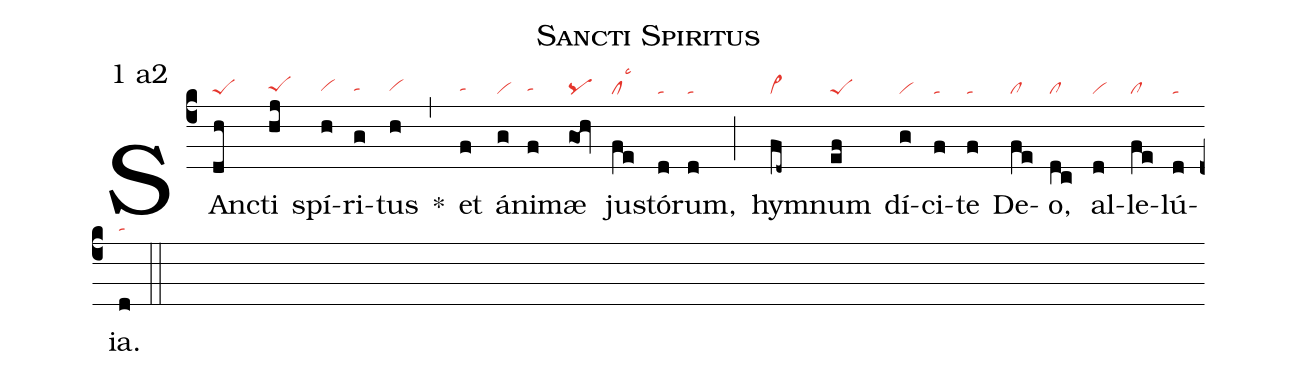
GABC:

name: Sancti Spiritus;
annotation: 1 a2;
mode: 1;
nabc-lines: 1;
%%
(c4)
SAn(dh|peS)cti(hj|peShg) spí(h|vihg)ri(g|tahg)tus(h|vihg) *(,)
et(f|tahg) á(g|vi)ni(f|tahg)mæ(go!hv|pq) ju(fe|cllsc3)stó(d|ta)rum,(d|ta) (;)
hym(fd~|vi>)num(ef|peS) dí(g|vi)ci(f|ta)te(f|ta) De(fe|cl)o,(dc|cl) al(d|vi)le(fe|cl)lú(d|ta)ia.(d|ta) (::)
